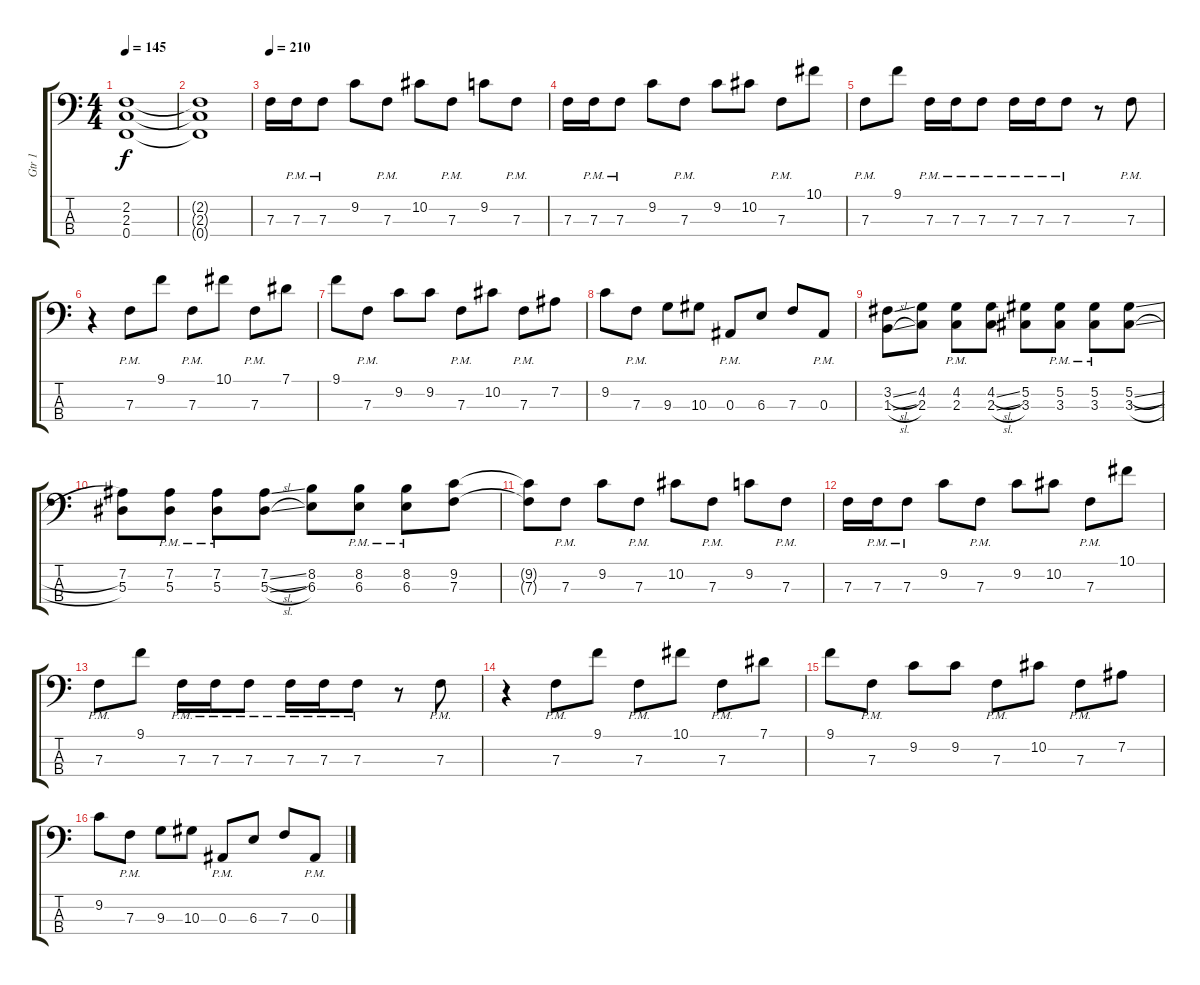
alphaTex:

\track ("Gtr 1" "Gtr 1") {instrument distortionguitar}
\staff {score tabs}
\tuning (Ab2 Eb2 Bb1 F1) {hide}
\ts (4 4)
\tempo 145
\clef f4
\ks c
(2.2{t} 2.3{t} 0.4{t}).1{dy f} |
(2.2{t} 2.3{t} 0.4{t}).1 |
\tempo 210
7.3.16 7.3{pm}.16 7.3{pm}.8 9.2.8 7.3{pm}.8 10.2.8 7.3{pm}.8 9.2.8 7.3{pm}.8 |
7.3.16 7.3{pm}.16 7.3{pm}.8 9.2.8 7.3{pm}.8 9.2.8 10.2.8 7.3{pm}.8 10.1.8 |
7.3{pm}.8 9.1.8 7.3{pm}.16 7.3{pm}.16 7.3{pm}.8 7.3{pm}.16 7.3{pm}.16 7.3{pm}.8 r.8 7.3{pm}.8 |
r.4 7.3{pm}.8 9.1.8 7.3{pm}.8 10.1.8 7.3{pm}.8 7.1.8 |
9.1.8 7.3{pm}.8 9.2.8 9.2.8 7.3{pm}.8 10.2.8 7.3{pm}.8 7.2.8 |
9.2.8 7.3{pm}.8 9.3.8 10.3.8 0.3{pm}.8 6.3.8 7.3.8 0.3{pm}.8 |
(3.2{sl} 1.3{sl}).8 (4.2 2.3).8 (4.2{pm} 2.3{pm}).8 (4.2{sl} 2.3{sl}).8 (5.2 3.3).8 (5.2{pm} 3.3{pm}).8 (5.2{pm} 3.3{pm}).8 (5.2{sl} 3.3{sl}).8 |
(7.2 5.3).8 (7.2{pm} 5.3{pm}).8 (7.2 5.3{pm}).8 (7.2{sl} 5.3{sl}).8 (8.2 6.3).8 (8.2{pm} 6.3{pm}).8 (8.2{pm} 6.3{pm}).8 (9.2 7.3).8 |
(9.2{t} 7.3{t}).8 7.3{pm}.8 9.2.8 7.3{pm}.8 10.2.8 7.3{pm}.8 9.2.8 7.3{pm}.8 |
7.3.16 7.3{pm}.16 7.3{pm}.8 9.2.8 7.3{pm}.8 9.2.8 10.2.8 7.3{pm}.8 10.1.8 |
7.3{pm}.8 9.1.8 7.3{pm}.16 7.3{pm}.16 7.3{pm}.8 7.3{pm}.16 7.3{pm}.16 7.3{pm}.8 r.8 7.3{pm}.8 |
r.4 7.3{pm}.8 9.1.8 7.3{pm}.8 10.1.8 7.3{pm}.8 7.1.8 |
9.1.8 7.3{pm}.8 9.2.8 9.2.8 7.3{pm}.8 10.2.8 7.3{pm}.8 7.2.8 |
9.2.8 7.3{pm}.8 9.3.8 10.3.8 0.3{pm}.8 6.3.8 7.3.8 0.3{pm}.8
